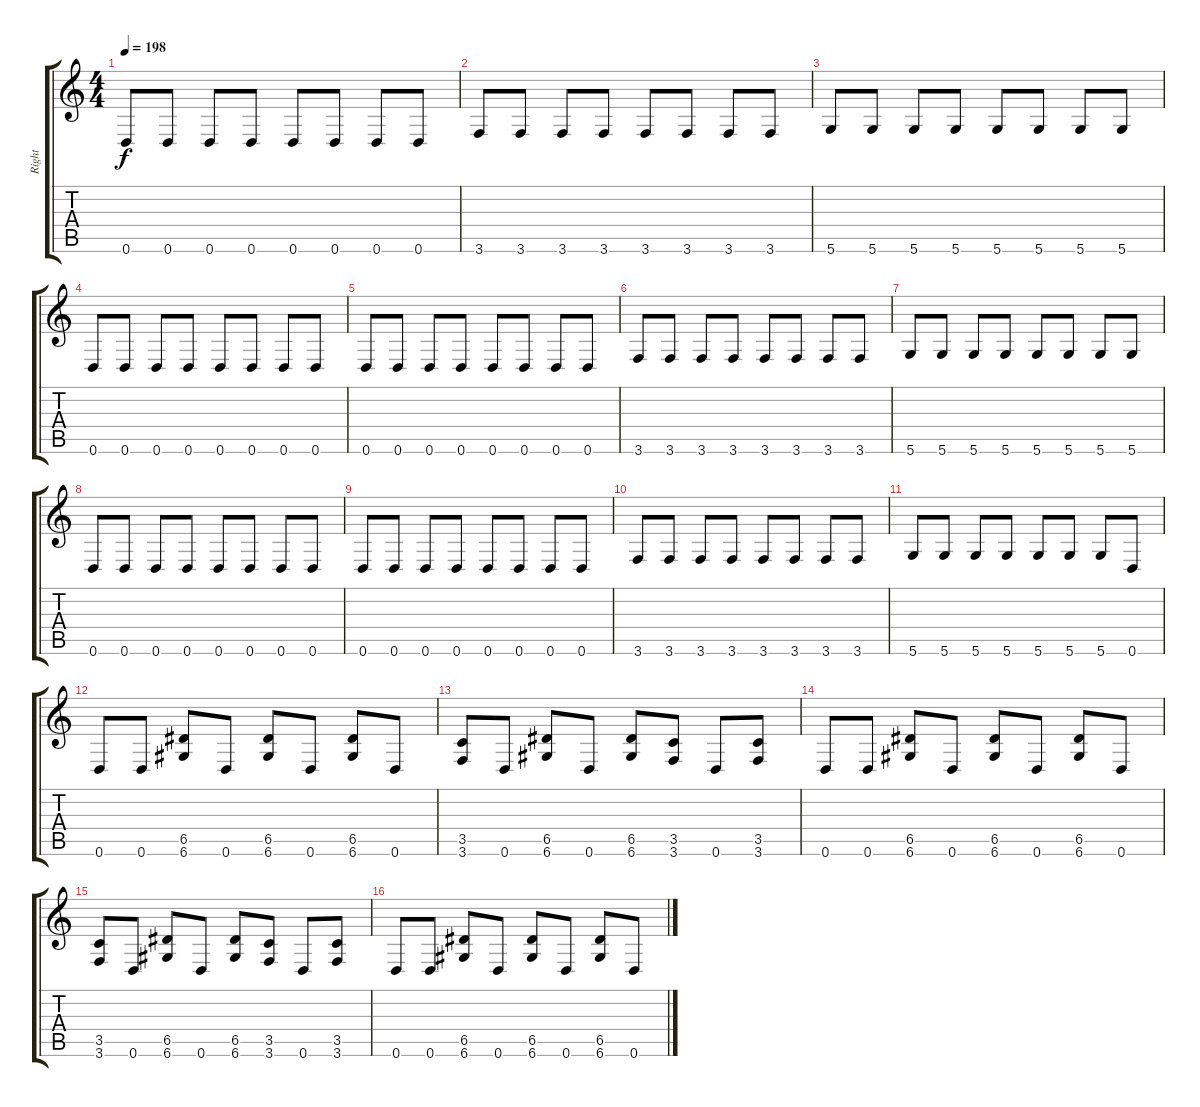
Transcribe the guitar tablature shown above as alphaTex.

\track ("Right" "Right") {instrument distortionguitar}
\staff {score tabs}
\tuning (E4 B3 G3 D3 A2 D2) {hide}
\ts (4 4)
\tempo 198
\clef g2
\ks c
0.6.8{dy f} 0.6.8 0.6.8 0.6.8 0.6.8 0.6.8 0.6.8 0.6.8 |
3.6.8 3.6.8 3.6.8 3.6.8 3.6.8 3.6.8 3.6.8 3.6.8 |
5.6.8 5.6.8 5.6.8 5.6.8 5.6.8 5.6.8 5.6.8 5.6.8 |
0.6.8 0.6.8 0.6.8 0.6.8 0.6.8 0.6.8 0.6.8 0.6.8 |
0.6.8 0.6.8 0.6.8 0.6.8 0.6.8 0.6.8 0.6.8 0.6.8 |
3.6.8 3.6.8 3.6.8 3.6.8 3.6.8 3.6.8 3.6.8 3.6.8 |
5.6.8 5.6.8 5.6.8 5.6.8 5.6.8 5.6.8 5.6.8 5.6.8 |
0.6.8 0.6.8 0.6.8 0.6.8 0.6.8 0.6.8 0.6.8 0.6.8 |
0.6.8 0.6.8 0.6.8 0.6.8 0.6.8 0.6.8 0.6.8 0.6.8 |
3.6.8 3.6.8 3.6.8 3.6.8 3.6.8 3.6.8 3.6.8 3.6.8 |
5.6.8 5.6.8 5.6.8 5.6.8 5.6.8 5.6.8 5.6.8 0.6.8 |
0.6.8 0.6.8 (6.5 6.6).8 0.6.8 (6.5 6.6).8 0.6.8 (6.5 6.6).8 0.6.8 |
(3.5 3.6).8 0.6.8 (6.5 6.6).8 0.6.8 (6.5 6.6).8 (3.5 3.6).8 0.6.8 (3.5 3.6).8 |
0.6.8 0.6.8 (6.5 6.6).8 0.6.8 (6.5 6.6).8 0.6.8 (6.5 6.6).8 0.6.8 |
(3.5 3.6).8 0.6.8 (6.5 6.6).8 0.6.8 (6.5 6.6).8 (3.5 3.6).8 0.6.8 (3.5 3.6).8 |
0.6.8 0.6.8 (6.5 6.6).8 0.6.8 (6.5 6.6).8 0.6.8 (6.5 6.6).8 0.6.8
